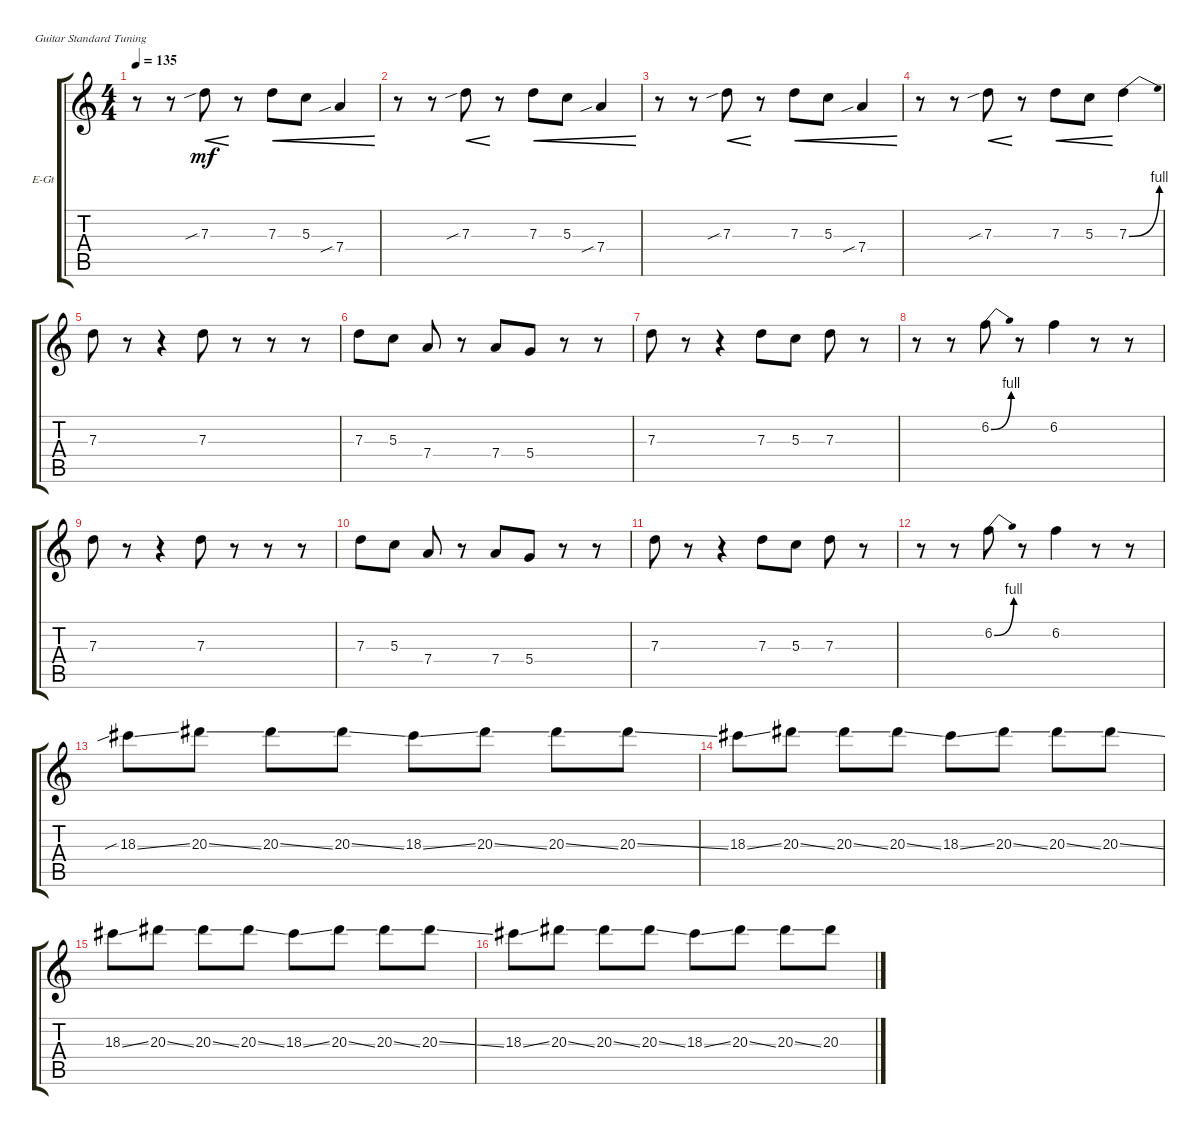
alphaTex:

\defaultSystemsLayout 4
\bracketExtendMode groupsimilarinstruments
\firstSystemTrackNameOrientation horizontal
\otherSystemsTrackNameOrientation horizontal
\track ("Electric Guitar" "E-Gt") {instrument overdrivenguitar}
\staff {score tabs}
\tuning (E4 B3 G3 D3 A2 E2)
\ts (4 4)
\tempo 135
\clef g2
\scale
0.333333
\ks c
r.8{dy mf} r.8 7.3{sib}.8{cre} r.8 7.3.8{cre} 5.3.8{cre} 7.4{sib}.4{cre} |
\scale
0.333333 r.8 r.8 7.3{sib}.8{cre} r.8 7.3.8{cre} 5.3.8{cre} 7.4{sib}.4{cre} |
\scale
0.333333 r.8 r.8 7.3{sib}.8{cre} r.8 7.3.8{cre} 5.3.8{cre} 7.4{sib}.4{cre} |
\scale
0.333333 r.8 r.8 7.3{sib}.8{cre} r.8 7.3.8{cre} 5.3.8{cre} 7.3{be (bend 0 0 15 4)}.4 |
\scale
0.333333 7.3.8 r.8 r.4 7.3.8 r.8 r.8 r.8 |
\scale
0.333333 7.3.8 5.3.8 7.4.8 r.8 7.4.8 5.4.8 r.8 r.8 |
\scale
0.333333 7.3.8 r.8 r.4 7.3.8 5.3.8 7.3.8 r.8 |
\scale
0.333333 r.8 r.8 6.2{be (bend 0 0 10.799999999999999 4)}.8 r.8 6.2.4 r.8 r.8 |
\scale
0.333333 7.3.8 r.8 r.4 7.3.8 r.8 r.8 r.8 |
\scale
0.333333 7.3.8 5.3.8 7.4.8 r.8 7.4.8 5.4.8 r.8 r.8 |
\scale
0.333333 7.3.8 r.8 r.4 7.3.8 5.3.8 7.3.8 r.8 |
\scale
0.333333 r.8 r.8 6.2{be (bend 0 0 10.799999999999999 4)}.8 r.8 6.2.4 r.8 r.8 |
\scale
0.333333 18.3{sib ss}.8 20.3{ss}.8 20.3{ss}.8 20.3{ss}.8 18.3{ss}.8 20.3{ss}.8 20.3{ss}.8 20.3{ss}.8 |
\scale
0.333333 18.3{ss}.8 20.3{ss}.8 20.3{ss}.8 20.3{ss}.8 18.3{ss}.8 20.3{ss}.8 20.3{ss}.8 20.3{ss}.8 |
\scale
0.333333 18.3{ss}.8 20.3{ss}.8 20.3{ss}.8 20.3{ss}.8 18.3{ss}.8 20.3{ss}.8 20.3{ss}.8 20.3{ss}.8 |
\scale
0.333333 18.3{ss}.8 20.3{ss}.8 20.3{ss}.8 20.3{ss}.8 18.3{ss}.8 20.3{ss}.8 20.3{ss}.8 20.3{ss}.8
